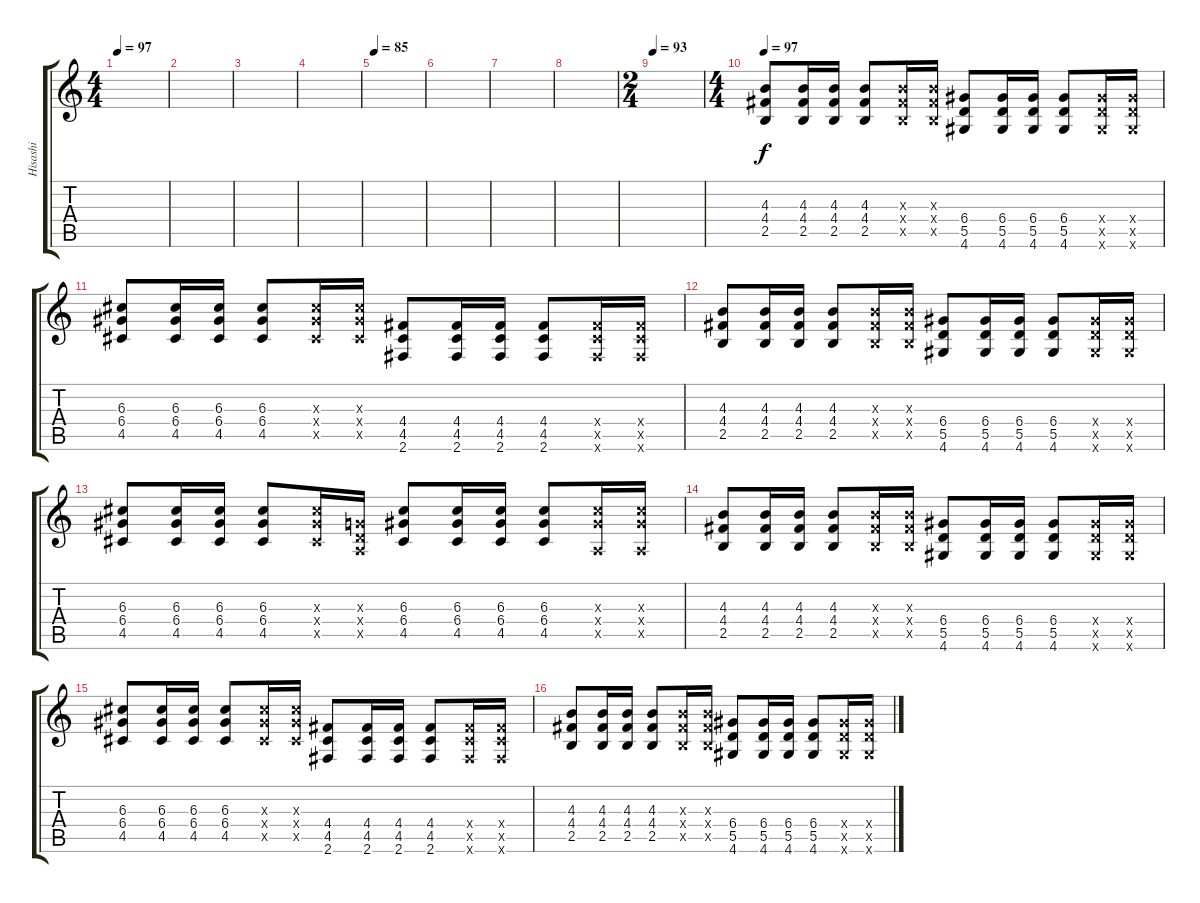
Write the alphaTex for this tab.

\track ("Hisashi" "Hisashi") {instrument distortionguitar}
\staff {score tabs}
\tuning (E4 B3 G3 D3 A2 E2) {hide}
\ts (4 4)
\tempo 97
\tempo 85
\tempo 97
\clef g2
\ks c
|
|
|
|
\tempo 85
|
|
|
|
\ts (2 4)
\tempo 93
|
\ts (4 4)
\tempo 97
(4.3 4.4 2.5).8 (4.3 4.4 2.5).16 (4.3 4.4 2.5).16 (4.3 4.4 2.5).8 (4.3{x} 4.4{x} 2.5{x}).16 (4.3{x} 4.4{x} 2.5{x}).16 (6.4 5.5 4.6).8 (6.4 5.5 4.6).16 (6.4 5.5 4.6).16 (6.4 5.5 4.6).8 (6.4{x} 5.5{x} 4.6{x}).16 (6.4{x} 5.5{x} 4.6{x}).16 |
(6.3 6.4 4.5).8 (6.3 6.4 4.5).16 (6.3 6.4 4.5).16 (6.3 6.4 4.5).8 (6.3{x} 6.4{x} 4.5{x}).16 (6.3{x} 6.4{x} 4.5{x}).16 (4.4 4.5 2.6).8 (4.4 4.5 2.6).16 (4.4 4.5 2.6).16 (4.4 4.5 2.6).8 (4.4{x} 4.5{x} 2.6{x}).16 (4.4{x} 4.5{x} 2.6{x}).16 |
(4.3 4.4 2.5).8 (4.3 4.4 2.5).16 (4.3 4.4 2.5).16 (4.3 4.4 2.5).8 (4.3{x} 4.4{x} 2.5{x}).16 (4.3{x} 4.4{x} 2.5{x}).16 (6.4 5.5 4.6).8 (6.4 5.5 4.6).16 (6.4 5.5 4.6).16 (6.4 5.5 4.6).8 (6.4{x} 5.5{x} 4.6{x}).16 (6.4{x} 5.5{x} 4.6{x}).16 |
(6.3 6.4 4.5).8 (6.3 6.4 4.5).16 (6.3 6.4 4.5).16 (6.3 6.4 4.5).8 (6.3{x} 6.4{x} 4.5{x}).16 (0.3{x} 0.4{x} 0.5{x}).16 (6.3 6.4 4.5).8 (6.3 6.4 4.5).16 (6.3 6.4 4.5).16 (6.3 6.4 4.5).8 (6.3{x} 6.4{x} 0.5{x}).16 (6.3{x} 6.4{x} 0.5{x}).16 |
(4.3 4.4 2.5).8 (4.3 4.4 2.5).16 (4.3 4.4 2.5).16 (4.3 4.4 2.5).8 (4.3{x} 4.4{x} 2.5{x}).16 (4.3{x} 4.4{x} 2.5{x}).16 (6.4 5.5 4.6).8 (6.4 5.5 4.6).16 (6.4 5.5 4.6).16 (6.4 5.5 4.6).8 (6.4{x} 5.5{x} 4.6{x}).16 (6.4{x} 5.5{x} 4.6{x}).16 |
(6.3 6.4 4.5).8 (6.3 6.4 4.5).16 (6.3 6.4 4.5).16 (6.3 6.4 4.5).8 (6.3{x} 6.4{x} 4.5{x}).16 (6.3{x} 6.4{x} 4.5{x}).16 (4.4 4.5 2.6).8 (4.4 4.5 2.6).16 (4.4 4.5 2.6).16 (4.4 4.5 2.6).8 (4.4{x} 4.5{x} 2.6{x}).16 (4.4{x} 4.5{x} 2.6{x}).16 |
(4.3 4.4 2.5).8 (4.3 4.4 2.5).16 (4.3 4.4 2.5).16 (4.3 4.4 2.5).8 (4.3{x} 4.4{x} 2.5{x}).16 (4.3{x} 4.4{x} 2.5{x}).16 (6.4 5.5 4.6).8 (6.4 5.5 4.6).16 (6.4 5.5 4.6).16 (6.4 5.5 4.6).8 (6.4{x} 5.5{x} 4.6{x}).16 (6.4{x} 5.5{x} 4.6{x}).16
